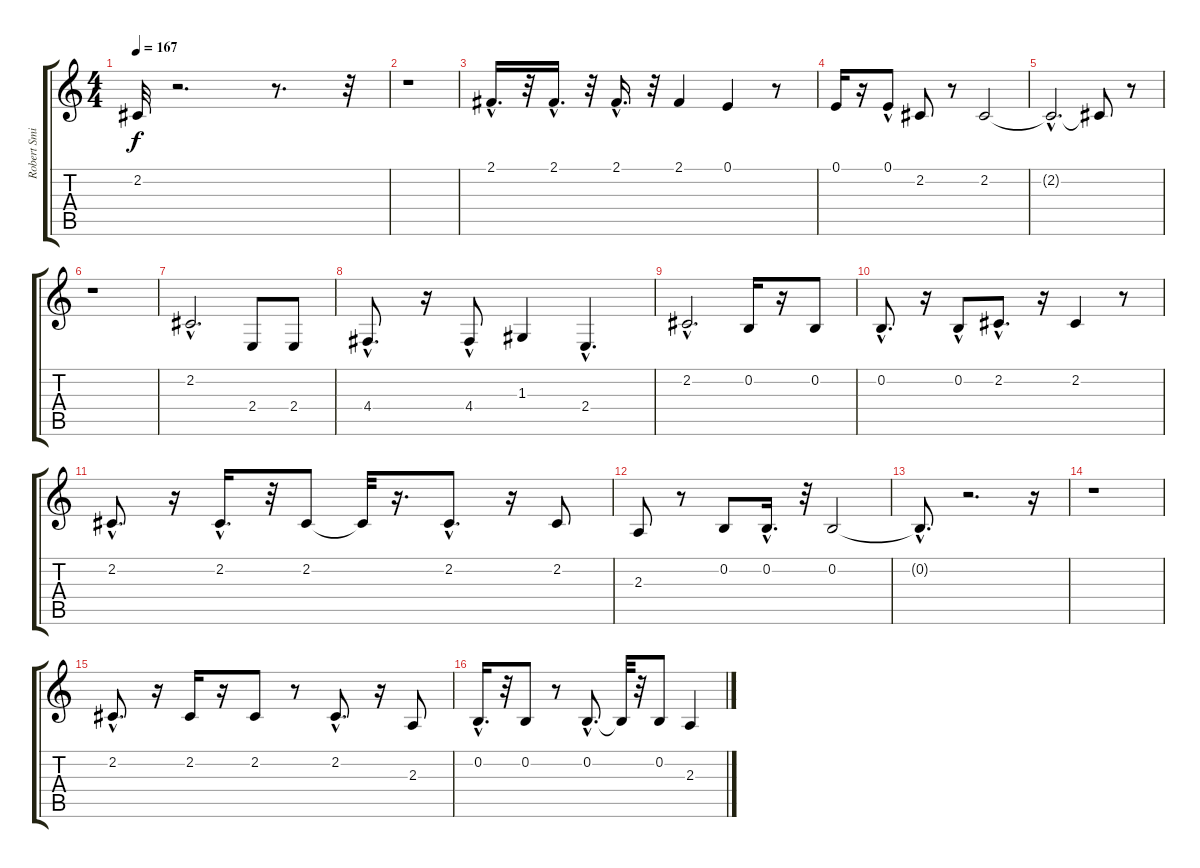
\track ("Robert Smith" "Robert Smi") {instrument clavinet}
\staff {score tabs}
\tuning (E4 B3 G3 D3 A2 E2) {hide}
\ts (4 4)
\tempo 167
\clef g2
\ks c
2.2{t}.32{dy f} r.2{d} r.8{d} r.32 |
r.1 |
2.1{hac}.16{d} r.32 2.1{hac}.16{d} r.32 2.1{hac}.16{d} r.32 2.1.4 0.1.4 r.8 |
0.1.16 r.16 0.1{hac}.8 2.2.8 r.8 2.2.2 |
2.2{hac t}.2{d} 2.2{t}.8 r.8 |
r.1 |
2.2{hac}.2{d} 2.4.8 2.4.8 |
4.4{hac}.8{d} r.16 4.4{hac}.8 1.3.4 2.4{hac}.4{d} |
2.2{hac}.2{d} 0.2.16 r.16 0.2.8 |
0.2{hac}.8{d} r.16 0.2{hac}.8 2.2{hac}.8{d} r.16 2.2.4 r.8 |
2.2{hac}.8{d} r.16 2.2{hac}.16{d} r.32 2.2.8 2.2{t}.32 r.16{d} 2.2{hac}.8{d} r.16 2.2.8 |
2.3.8 r.8 0.2.8 0.2{hac}.16{d} r.32 0.2.2 |
0.2{hac t}.8{d} r.2{d} r.16 |
r.1 |
2.2{hac}.8{d} r.16 2.2.16 r.16 2.2.8 r.8 2.2{hac}.8{d} r.16 2.3.8 |
0.2{hac}.16{d} r.32 0.2.8 r.8 0.2{hac}.8{d} 0.2{t}.32 r.32 0.2.8 2.3.4
